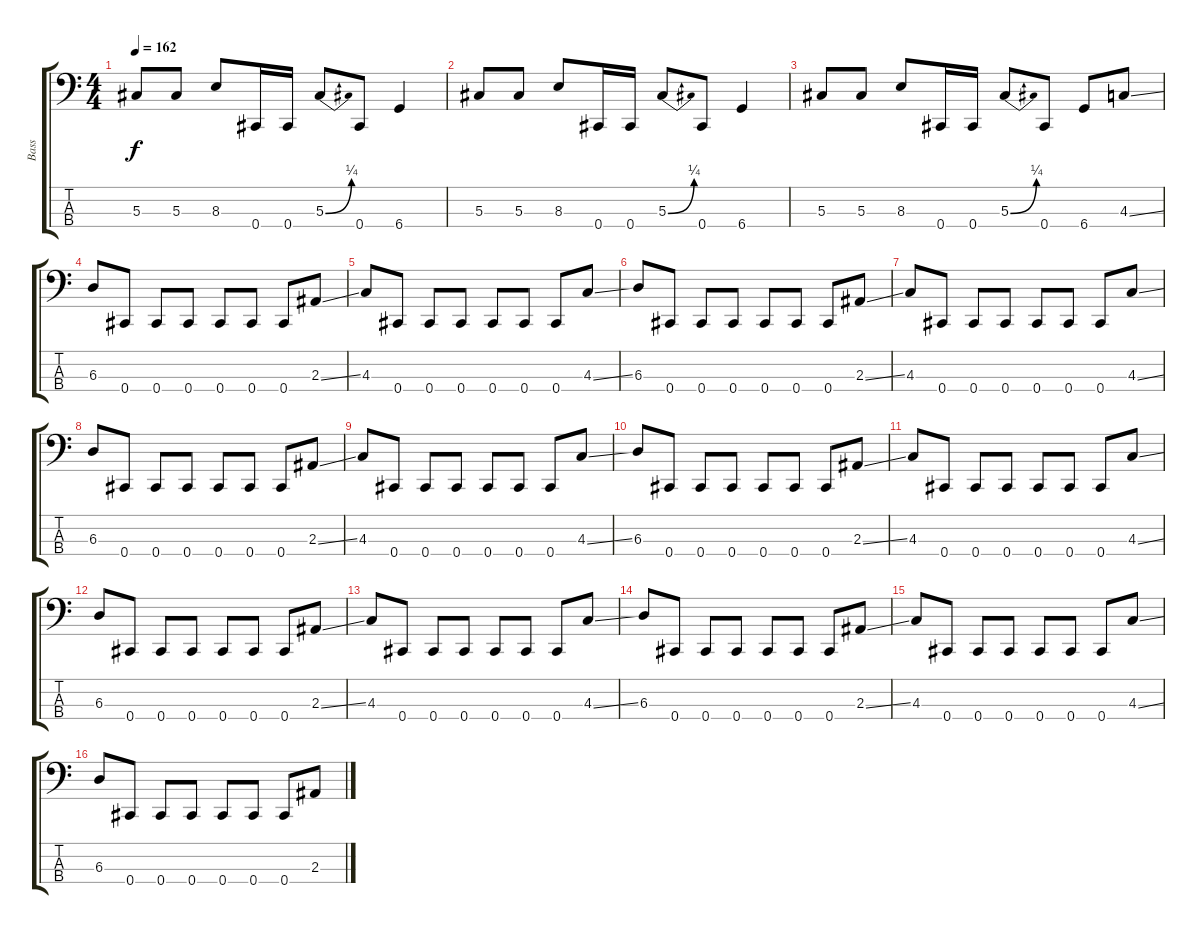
\track ("Bass" "Bass") {instrument electricbassfinger}
\staff {score tabs}
\tuning (Gb2 Db2 Ab1 Db1) {hide}
\ts (4 4)
\tempo 162
\clef f4
\ks c
5.3.8{dy f} 5.3.8 8.3.8 0.4.16 0.4.16 5.3{be (bend 0 0 60 1)}.8 0.4.8 6.4.4 |
5.3.8 5.3.8 8.3.8 0.4.16 0.4.16 5.3{be (bend 0 0 60 1)}.8 0.4.8 6.4.4 |
5.3.8 5.3.8 8.3.8 0.4.16 0.4.16 5.3{be (bend 0 0 60 1)}.8 0.4.8 6.4.8 4.3{ss}.8 |
6.3.8 0.4.8 0.4.8 0.4.8 0.4.8 0.4.8 0.4.8 2.3{ss}.8 |
4.3.8 0.4.8 0.4.8 0.4.8 0.4.8 0.4.8 0.4.8 4.3{ss}.8 |
6.3.8 0.4.8 0.4.8 0.4.8 0.4.8 0.4.8 0.4.8 2.3{ss}.8 |
4.3.8 0.4.8 0.4.8 0.4.8 0.4.8 0.4.8 0.4.8 4.3{ss}.8 |
6.3.8 0.4.8 0.4.8 0.4.8 0.4.8 0.4.8 0.4.8 2.3{ss}.8 |
4.3.8 0.4.8 0.4.8 0.4.8 0.4.8 0.4.8 0.4.8 4.3{ss}.8 |
6.3.8 0.4.8 0.4.8 0.4.8 0.4.8 0.4.8 0.4.8 2.3{ss}.8 |
4.3.8 0.4.8 0.4.8 0.4.8 0.4.8 0.4.8 0.4.8 4.3{ss}.8 |
6.3.8 0.4.8 0.4.8 0.4.8 0.4.8 0.4.8 0.4.8 2.3{ss}.8 |
4.3.8 0.4.8 0.4.8 0.4.8 0.4.8 0.4.8 0.4.8 4.3{ss}.8 |
6.3.8 0.4.8 0.4.8 0.4.8 0.4.8 0.4.8 0.4.8 2.3{ss}.8 |
4.3.8 0.4.8 0.4.8 0.4.8 0.4.8 0.4.8 0.4.8 4.3{ss}.8 |
6.3.8 0.4.8 0.4.8 0.4.8 0.4.8 0.4.8 0.4.8 2.3{ss}.8
